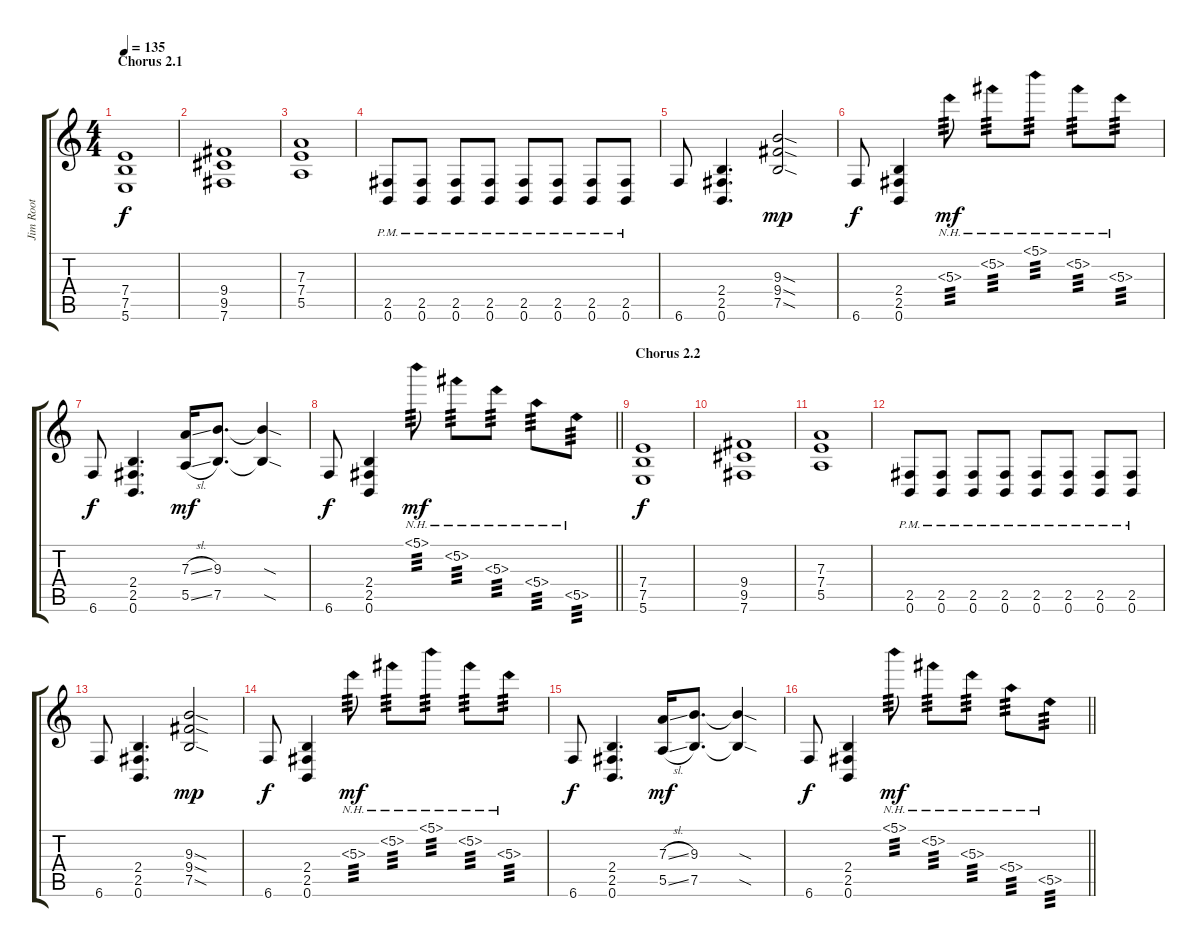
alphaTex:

\track ("Jim Root" "Jim Root") {instrument distortionguitar}
\staff {score tabs}
\tuning (B3 Gb3 D3 A2 E2 B1) {hide}
\ts (4 4)
\section ("" "Chorus 2.1")
\tempo 135
\clef g2
\ks c
(7.4 7.5 5.6).1{dy f} |
(9.4 9.5 7.6).1 |
(7.3 7.4 5.5).1 |
(2.5{pm} 0.6{pm}).8 (2.5{pm} 0.6{pm}).8 (2.5{pm} 0.6{pm}).8 (2.5{pm} 0.6{pm}).8 (2.5{pm} 0.6{pm}).8 (2.5{pm} 0.6{pm}).8 (2.5{pm} 0.6{pm}).8 (2.5{pm} 0.6{pm}).8 |
6.6.8 (2.4 2.5 0.6).4{d} (9.3{sod} 9.4{sod} 7.5{sod}).2{dy mp} |
6.6.8{dy f} (2.4 2.5 0.6).4 5.3{nh}.8{tp 3 dy mf} 5.2{nh}.8{tp 3} 5.1{nh}.8{tp 3} 5.2{nh}.8{tp 3} 5.3{nh}.8{tp 3} |
6.6.8{dy f} (2.4 2.5 0.6).4{d} (7.3{sl} 5.5{sl}).16{dy mf} (9.3 7.5).8{d} (9.3{sod t} 7.5{sod t}).4 |
\barLineRight lightlight
6.6.8{dy f} (2.4 2.5 0.6).4 5.1{nh}.8{tp 3 dy mf} 5.2{nh}.8{tp 3} 5.3{nh}.8{tp 3} 5.4{nh}.8{tp 3} 5.5{nh}.8{tp 3} |
\section ("" "Chorus 2.2")
(7.4 7.5 5.6).1{dy f} |
(9.4 9.5 7.6).1 |
(7.3 7.4 5.5).1 |
(2.5{pm} 0.6{pm}).8 (2.5{pm} 0.6{pm}).8 (2.5{pm} 0.6{pm}).8 (2.5{pm} 0.6{pm}).8 (2.5{pm} 0.6{pm}).8 (2.5{pm} 0.6{pm}).8 (2.5{pm} 0.6{pm}).8 (2.5{pm} 0.6{pm}).8 |
6.6.8 (2.4 2.5 0.6).4{d} (9.3{sod} 9.4{sod} 7.5{sod}).2{dy mp} |
6.6.8{dy f} (2.4 2.5 0.6).4 5.3{nh}.8{tp 3 dy mf} 5.2{nh}.8{tp 3} 5.1{nh}.8{tp 3} 5.2{nh}.8{tp 3} 5.3{nh}.8{tp 3} |
6.6.8{dy f} (2.4 2.5 0.6).4{d} (7.3{sl} 5.5{sl}).16{dy mf} (9.3 7.5).8{d} (9.3{sod t} 7.5{sod t}).4 |
\barLineRight lightlight
6.6.8{dy f} (2.4 2.5 0.6).4 5.1{nh}.8{tp 3 dy mf} 5.2{nh}.8{tp 3} 5.3{nh}.8{tp 3} 5.4{nh}.8{tp 3} 5.5{nh}.8{tp 3}
